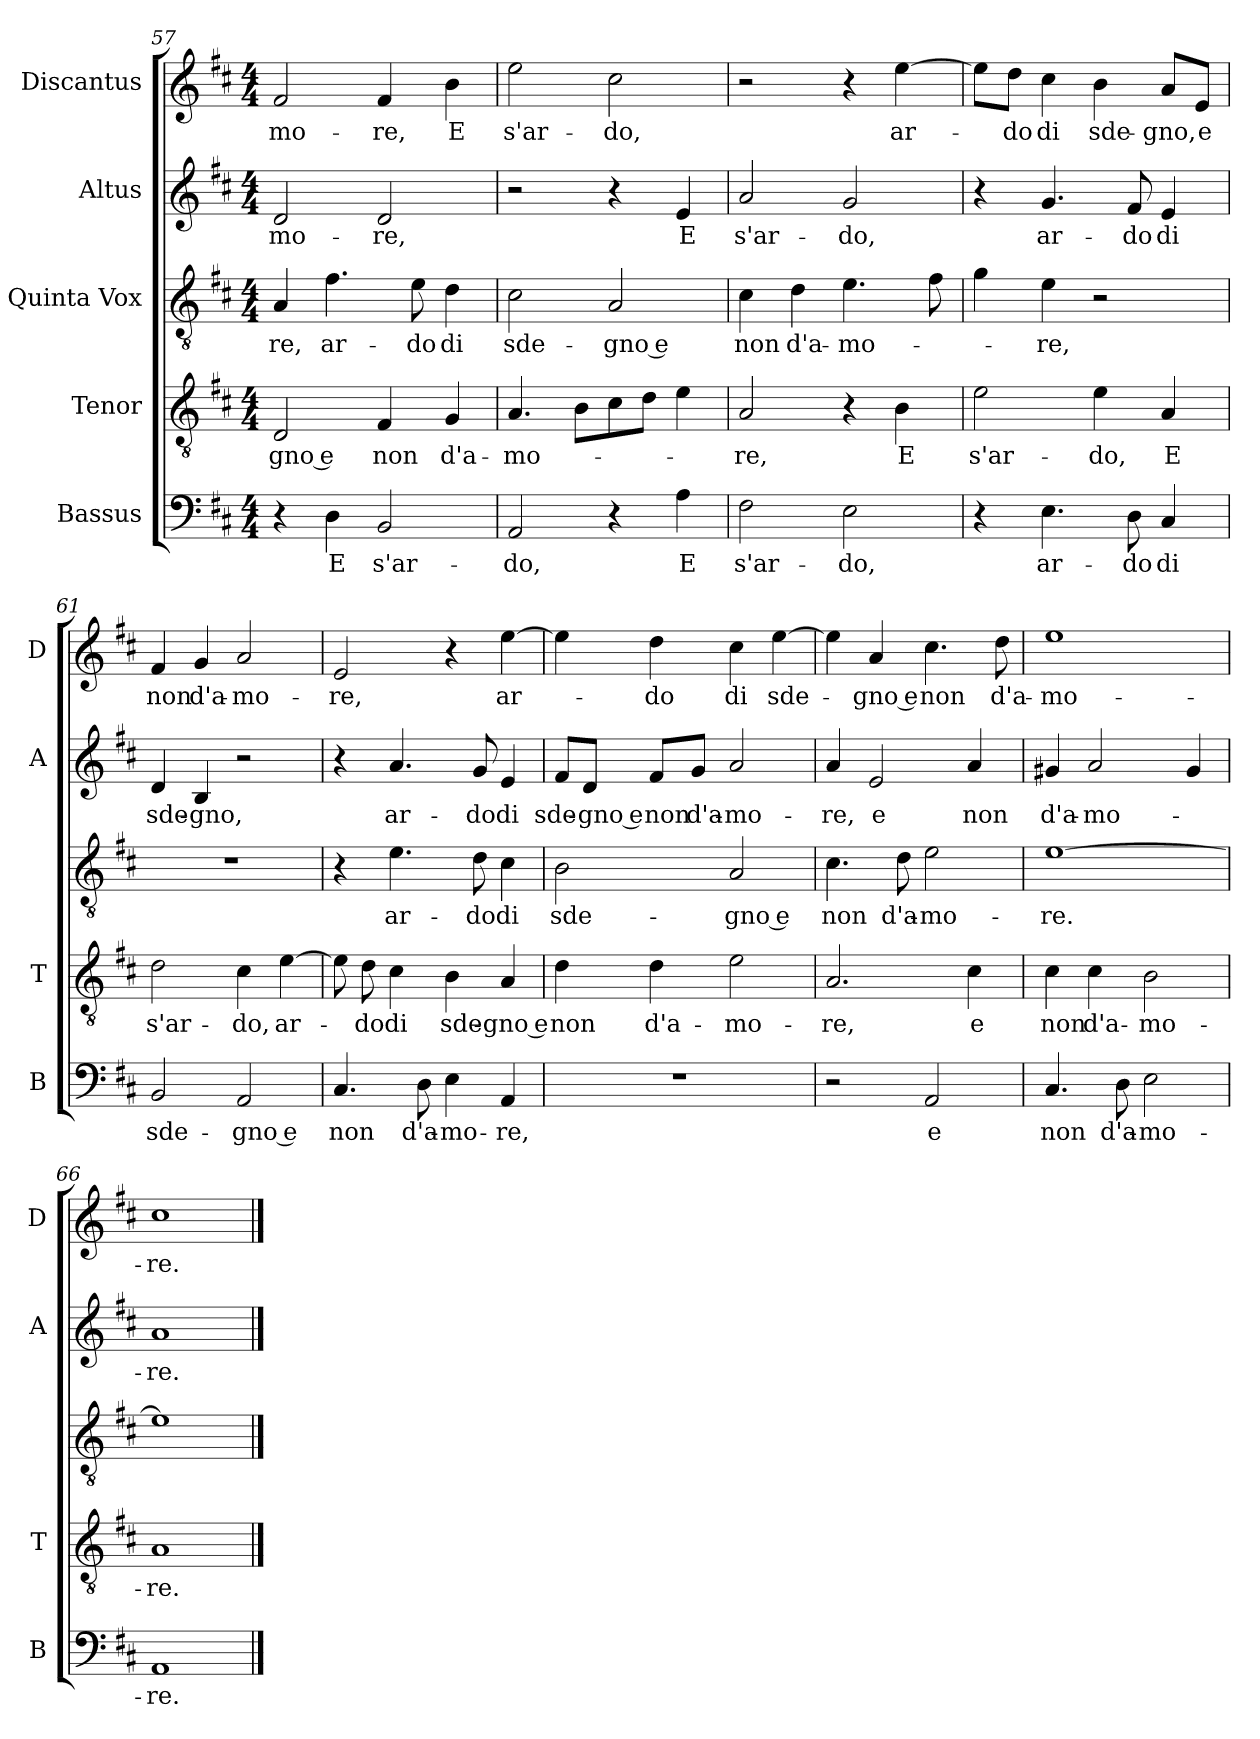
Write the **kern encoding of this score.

**kern	**text	**kern	**text	**kern	**text	**kern	**text	**kern	**text
*part5	*part5	*part4	*part4	*part3	*part3	*part2	*part2	*part1	*part1
*staff5	*staff5	*staff4	*staff4	*staff3	*staff3	*staff2	*staff2	*staff1	*staff1
*I"Bassus	*	*I"Tenor	*	*I"Quinta Vox	*	*I"Altus	*	*I"Discantus	*
*I'B	*	*I'T	*	*	*	*I'A	*	*I'D	*
*clefF4	*	*clefGv2	*	*clefGv2	*	*clefG2	*	*clefG2	*
*k[f#c#]	*	*k[f#c#]	*	*k[f#c#]	*	*k[f#c#]	*	*k[f#c#]	*
*D:	*	*D:	*	*D:	*	*D:	*	*D:	*
*M4/4	*	*M4/4	*	*M4/4	*	*M4/4	*	*M4/4	*
=57	=57	=57	=57	=57	=57	=57	=57	=57	=57
!	!	!	!LO:LY:b	!	!LO:LY:b	!	!LO:LY:b	!	!LO:LY:b
4r	.	2D/	-gno e	4A/	-re,	2d/	-mo-	2f#/	-mo-
!	!LO:LY:b	!	!	!	!LO:LY:b	!	!	!	!
4D\	E	.	.	4.f#\	ar-	.	.	.	.
!	!LO:LY:b	!	!LO:LY:b	!	!	!	!LO:LY:b	!	!LO:LY:b
2BB/	s'ar-	4F#/	non	.	.	2d/	-re,	4f#/	-re,
!	!	!	!	!	!LO:LY:b	!	!	!	!
.	.	.	.	8e\	-do	.	.	.	.
!	!	!	!LO:LY:b	!	!LO:LY:b	!	!	!	!LO:LY:b
.	.	4G/	d'a-	4d\	di	.	.	4b\	E
=58	=58	=58	=58	=58	=58	=58	=58	=58	=58
!	!LO:LY:b	!	!LO:LY:b	!	!LO:LY:b	!	!	!	!LO:LY:b
2AA/	-do,	4.A/	-mo-	2c#\	sde-	2r	.	2ee\	s'ar-
.	.	8B\L	.	.	.	.	.	.	.
!	!	!	!	!	!LO:LY:b	!	!	!	!LO:LY:b
4r	.	8c#\	.	2A/	-gno e	4r	.	2cc#\	-do,
.	.	8d\J	.	.	.	.	.	.	.
!	!LO:LY:b	!	!	!	!	!	!LO:LY:b	!	!
4A\	E	4e\	.	.	.	4e/	E	.	.
=59	=59	=59	=59	=59	=59	=59	=59	=59	=59
!	!LO:LY:b	!	!LO:LY:b	!	!LO:LY:b	!	!LO:LY:b	!	!
2F#\	s'ar-	2A/	-re,	4c#\	non	2a/	s'ar-	2r	.
!	!	!	!	!	!LO:LY:b	!	!	!	!
.	.	.	.	4d\	d'a-	.	.	.	.
!	!LO:LY:b	!	!	!	!LO:LY:b	!	!LO:LY:b	!	!
2E\	-do,	4r	.	4.e\	-mo-	2g/	-do,	4r	.
!	!	!	!LO:LY:b	!	!	!	!	!	!LO:LY:b
.	.	4B\	E	.	.	.	.	[4ee\	ar-
.	.	.	.	8f#\	.	.	.	.	.
=60	=60	=60	=60	=60	=60	=60	=60	=60	=60
!	!	!	!LO:LY:b	!	!	!	!	!	!
4r	.	2e\	s'ar-	4g\	.	4r	.	8ee\L]	.
!	!	!	!	!	!	!	!	!	!LO:LY:b
.	.	.	.	.	.	.	.	8dd\J	-do
!	!LO:LY:b	!	!	!	!LO:LY:b	!	!LO:LY:b	!	!LO:LY:b
4.E\	ar-	.	.	4e\	-re,	4.g/	ar-	4cc#\	di
!	!	!	!LO:LY:b	!	!	!	!	!	!LO:LY:b
.	.	4e\	-do,	2r	.	.	.	4b\	sde-
!	!LO:LY:b	!	!	!	!	!	!LO:LY:b	!	!
8D\	-do	.	.	.	.	8f#/	-do	.	.
!	!LO:LY:b	!	!LO:LY:b	!	!	!	!LO:LY:b	!	!LO:LY:b
4C#/	di	4A/	E	.	.	4e/	di	8a/L	-gno,
!	!	!	!	!	!	!	!	!	!LO:LY:b
.	.	.	.	.	.	.	.	8e/J	e
=61	=61	=61	=61	=61	=61	=61	=61	=61	=61
!	!LO:LY:b	!	!LO:LY:b	!	!	!	!LO:LY:b	!	!LO:LY:b
2BB/	sde-	2d\	s'ar-	1r	.	4d/	sde-	4f#/	non
!	!	!	!	!	!	!	!LO:LY:b	!	!LO:LY:b
.	.	.	.	.	.	4B/	-gno,	4g/	d'a-
!	!LO:LY:b	!	!LO:LY:b	!	!	!	!	!	!LO:LY:b
2AA/	-gno e	4c#\	-do,	.	.	2r	.	2a/	-mo-
!	!	!	!LO:LY:b	!	!	!	!	!	!
.	.	[4e\	ar-	.	.	.	.	.	.
!!LO:LB:g=z
=62	=62	=62	=62	=62	=62	=62	=62	=62	=62
!	!LO:LY:b	!	!	!	!	!	!	!	!LO:LY:b
4.C#/	non	8e\]	.	4r	.	4r	.	2e/	-re,
!	!	!	!LO:LY:b	!	!	!	!	!	!
.	.	8d\	-do	.	.	.	.	.	.
!	!	!	!LO:LY:b	!	!LO:LY:b	!	!LO:LY:b	!	!
.	.	4c#\	di	4.e\	ar-	4.a/	ar-	.	.
!	!LO:LY:b	!	!	!	!	!	!	!	!
8D\	d'a-	.	.	.	.	.	.	.	.
!	!LO:LY:b	!	!LO:LY:b	!	!	!	!	!	!
4E\	-mo-	4B\	sde-	.	.	.	.	4r	.
!	!	!	!	!	!LO:LY:b	!	!LO:LY:b	!	!
.	.	.	.	8d\	-do	8g/	-do	.	.
!	!LO:LY:b	!	!LO:LY:b	!	!LO:LY:b	!	!LO:LY:b	!	!LO:LY:b
4AA/	-re,	4A/	-gno e	4c#\	di	4e/	di	[4ee\	ar-
=63	=63	=63	=63	=63	=63	=63	=63	=63	=63
!	!	!	!LO:LY:b	!	!LO:LY:b	!	!LO:LY:b	!	!
1r	.	4d\	non	2B\	sde-	8f#/L	sde-	4ee\]	.
!	!	!	!	!	!	!	!LO:LY:b	!	!
.	.	.	.	.	.	8d/J	-gno e	.	.
!	!	!	!LO:LY:b	!	!	!	!LO:LY:b	!	!LO:LY:b
.	.	4d\	d'a-	.	.	8f#/L	non	4dd\	-do
!	!	!	!	!	!	!	!LO:LY:b	!	!
.	.	.	.	.	.	8g/J	d'a-	.	.
!	!	!	!LO:LY:b	!	!LO:LY:b	!	!LO:LY:b	!	!LO:LY:b
.	.	2e\	-mo-	2A/	-gno e	2a/	-mo-	4cc#\	di
!	!	!	!	!	!	!	!	!	!LO:LY:b
.	.	.	.	.	.	.	.	[4ee\	sde-
=64	=64	=64	=64	=64	=64	=64	=64	=64	=64
!	!	!	!LO:LY:b	!	!LO:LY:b	!	!LO:LY:b	!	!
2r	.	2.A/	-re,	4.c#\	non	4a/	-re,	4ee\]	.
!	!	!	!	!	!	!	!LO:LY:b	!	!LO:LY:b
.	.	.	.	.	.	2e/	e	4a/	-gno e
!	!	!	!	!	!LO:LY:b	!	!	!	!
.	.	.	.	8d\	d'a-	.	.	.	.
!	!LO:LY:b	!	!	!	!LO:LY:b	!	!	!	!LO:LY:b
2AA/	e	.	.	2e\	-mo-	.	.	4.cc#\	non
!	!	!	!LO:LY:b	!	!	!	!LO:LY:b	!	!
.	.	4c#\	e	.	.	4a/	non	.	.
!	!	!	!	!	!	!	!	!	!LO:LY:b
.	.	.	.	.	.	.	.	8dd\	d'a-
=65	=65	=65	=65	=65	=65	=65	=65	=65	=65
!	!LO:LY:b	!	!LO:LY:b	!	!LO:LY:b	!	!LO:LY:b	!	!LO:LY:b
4.C#/	non	4c#\	non	[1e	-re.	4g#X/	d'a-	1ee	-mo-
!	!	!	!LO:LY:b	!	!	!	!LO:LY:b	!	!
.	.	4c#\	d'a-	.	.	2a/	-mo-	.	.
!	!LO:LY:b	!	!	!	!	!	!	!	!
8D\	d'a-	.	.	.	.	.	.	.	.
!	!LO:LY:b	!	!LO:LY:b	!	!	!	!	!	!
2E\	-mo-	2B\	-mo-	.	.	.	.	.	.
.	.	.	.	.	.	4g#/	.	.	.
=66	=66	=66	=66	=66	=66	=66	=66	=66	=66
!	!LO:LY:b	!	!LO:LY:b	!	!	!	!LO:LY:b	!	!LO:LY:b
1AA	-re.	1A	-re.	1e]	.	1a	-re.	1cc#	-re.
==	==	==	==	==	==	==	==	==	==
*-	*-	*-	*-	*-	*-	*-	*-	*-	*-
